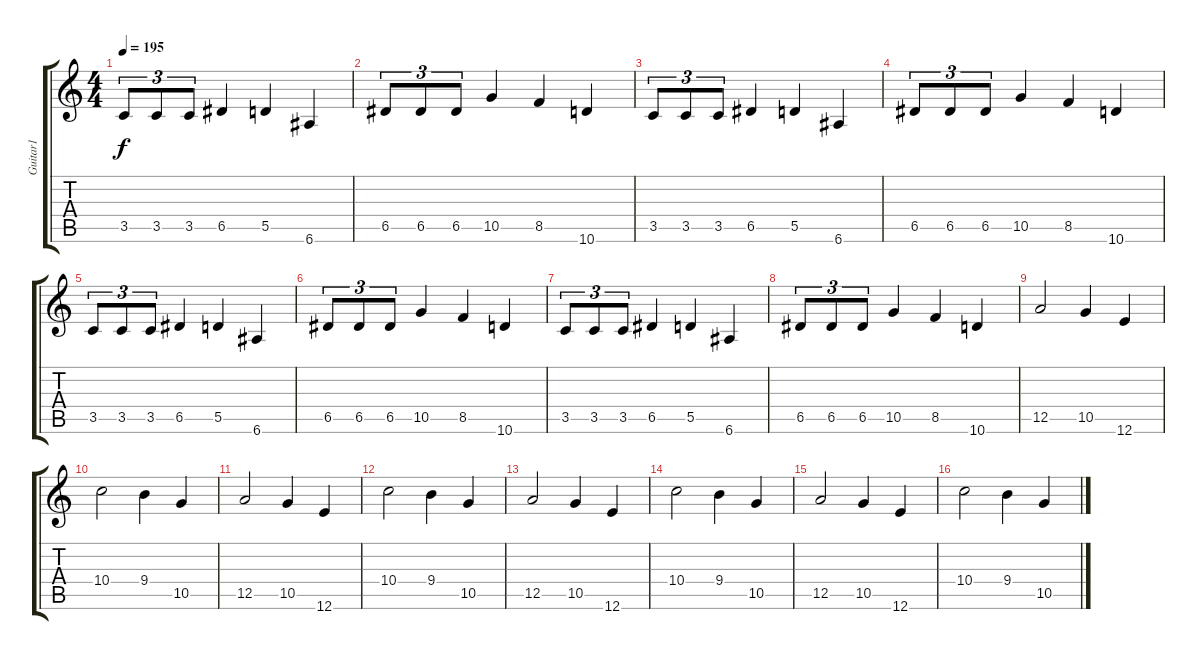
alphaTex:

\track ("Guitar1" "Guitar1") {instrument distortionguitar}
\staff {score tabs}
\tuning (E4 B3 G3 D3 A2 E2) {hide}
\ts (4 4)
\tempo 195
\clef g2
\ks c
3.5.8{tu (3 2) dy f} 3.5.8{tu (3 2)} 3.5.8{tu (3 2)} 6.5.4 5.5.4 6.6.4 |
6.5.8{tu (3 2)} 6.5.8{tu (3 2)} 6.5.8{tu (3 2)} 10.5.4 8.5.4 10.6.4 |
3.5.8{tu (3 2)} 3.5.8{tu (3 2)} 3.5.8{tu (3 2)} 6.5.4 5.5.4 6.6.4 |
6.5.8{tu (3 2)} 6.5.8{tu (3 2)} 6.5.8{tu (3 2)} 10.5.4 8.5.4 10.6.4 |
3.5.8{tu (3 2)} 3.5.8{tu (3 2)} 3.5.8{tu (3 2)} 6.5.4 5.5.4 6.6.4 |
6.5.8{tu (3 2)} 6.5.8{tu (3 2)} 6.5.8{tu (3 2)} 10.5.4 8.5.4 10.6.4 |
3.5.8{tu (3 2)} 3.5.8{tu (3 2)} 3.5.8{tu (3 2)} 6.5.4 5.5.4 6.6.4 |
6.5.8{tu (3 2)} 6.5.8{tu (3 2)} 6.5.8{tu (3 2)} 10.5.4 8.5.4 10.6.4 |
12.5.2 10.5.4 12.6.4 |
10.4.2 9.4.4 10.5.4 |
12.5.2 10.5.4 12.6.4 |
10.4.2 9.4.4 10.5.4 |
12.5.2 10.5.4 12.6.4 |
10.4.2 9.4.4 10.5.4 |
12.5.2 10.5.4 12.6.4 |
10.4.2 9.4.4 10.5.4
